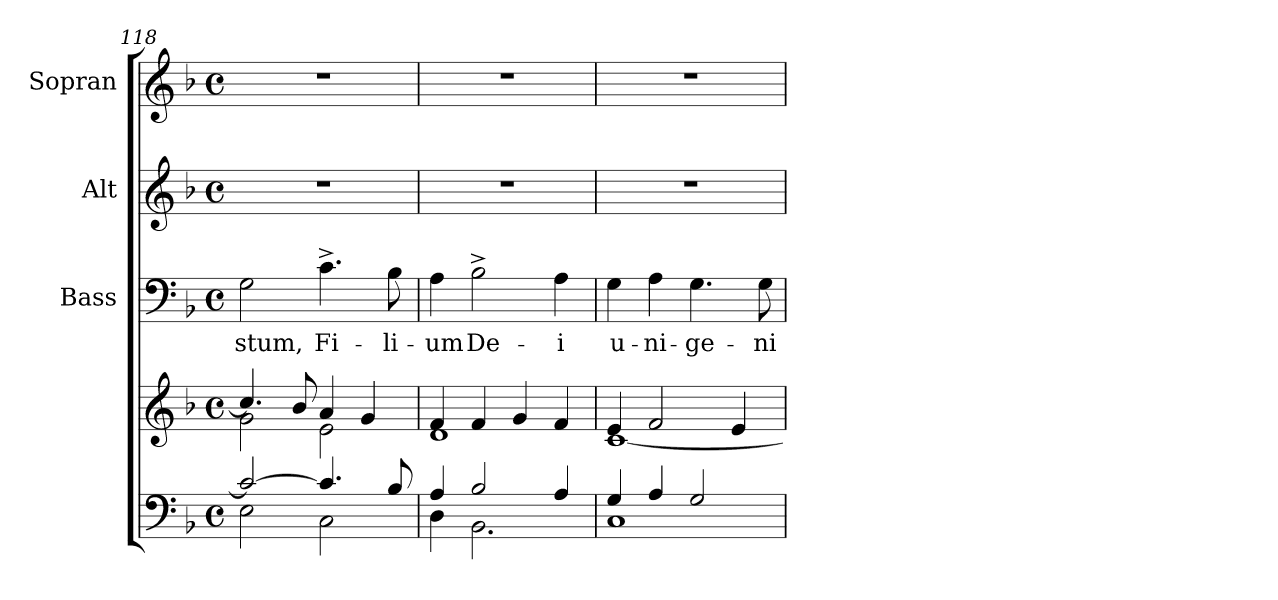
**kern	**kern	**kern	**text	**kern	**kern
*part4	*part4	*part3	*part3	*part2	*part1
*staff5	*staff4	*staff3	*staff3	*staff2	*staff1
*	*	*I"Bass	*	*I"Alt	*I"Sopran
*	*	*I'B.	*	*I'A.	*I'S.
*clefF4	*clefG2	*clefF4	*	*clefG2	*clefG2
*k[b-]	*k[b-]	*k[b-]	*	*k[b-]	*k[b-]
*F:	*F:	*F:	*	*F:	*F:
*M4/4	*M4/4	*M4/4	*	*M4/4	*M4/4
*met(c)	*met(c)	*met(c)	*	*met(c)	*met(c)
=118	=118	=118	=118	=118	=118
*^	*^	*	*	*	*
!	!	!	!	!	!LO:LY:b	!	!
2c/_	2E\	4.cc/]	2g\	2G\	-stum,	1r	1r
.	.	8b-/	.	.	.	.	.
!	!	!	!	!	!LO:LY:b	!	!
4.c/]	2C\	4a/	2e\	4.c^>\	Fi-	.	.
.	.	4g/	.	.	.	.	.
!	!	!	!	!	!LO:LY:b	!	!
8B-/	.	.	.	8B-\	-li-	.	.
=119	=119	=119	=119	=119	=119	=119	=119
!	!	!	!	!	!LO:LY:b	!	!
4A/	4D\	4f/	1d	4A\	-um	1r	1r
!	!	!	!	!	!LO:LY:b	!	!
2B-/	2.BB-\	4f/	.	2B-^>\	De-	.	.
.	.	4g/	.	.	.	.	.
!	!	!	!	!	!LO:LY:b	!	!
4A/	.	4f/	.	4A\	-i	.	.
=120	=120	=120	=120	=120	=120	=120	=120
!	!	!	!	!	!LO:LY:b	!	!
4G/	1C	4e/	[<1c	4G\	u-	1r	1r
!	!	!	!	!	!LO:LY:b	!	!
4A/	.	2f/	.	4A\	-ni-	.	.
!	!	!	!	!	!LO:LY:b	!	!
2G/	.	.	.	4.G\	-ge-	.	.
.	.	4e/	.	.	.	.	.
!	!	!	!	!	!LO:LY:b	!	!
.	.	.	.	8G\	-ni-	.	.
*v	*v	*	*	*	*	*	*
*	*v	*v	*	*	*	*
=	=	=	=	=	=
*-	*-	*-	*-	*-	*-
